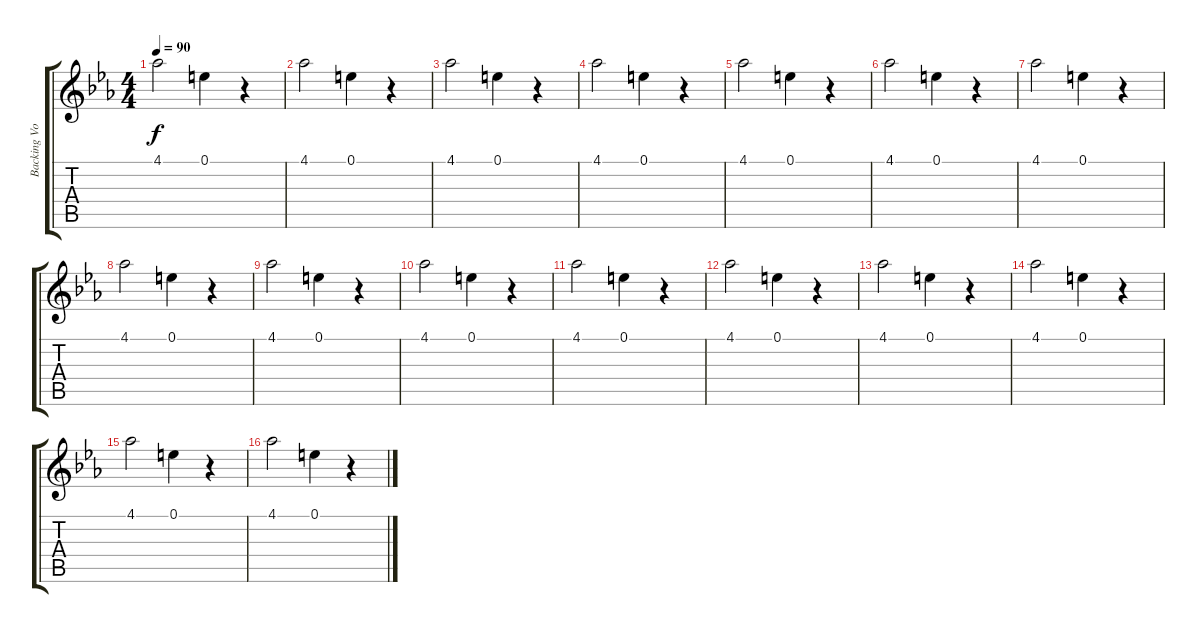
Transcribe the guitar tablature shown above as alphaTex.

\track ("Backing Vocals" "Backing Vo") {instrument contrabass}
\staff {score tabs}
\tuning (E4 B3 G3 D3 A2 E2) {hide}
\ts (4 4)
\tempo 90
\clef g2
\ks cminor
4.1.2{dy f} 0.1.4 r.4 |
4.1.2 0.1.4 r.4 |
4.1.2 0.1.4 r.4 |
4.1.2 0.1.4 r.4 |
4.1.2 0.1.4 r.4 |
4.1.2 0.1.4 r.4 |
4.1.2 0.1.4 r.4 |
4.1.2 0.1.4 r.4 |
4.1.2 0.1.4 r.4 |
4.1.2 0.1.4 r.4 |
4.1.2 0.1.4 r.4 |
4.1.2 0.1.4 r.4 |
4.1.2 0.1.4 r.4 |
4.1.2 0.1.4 r.4 |
4.1.2 0.1.4 r.4 |
4.1.2 0.1.4 r.4
